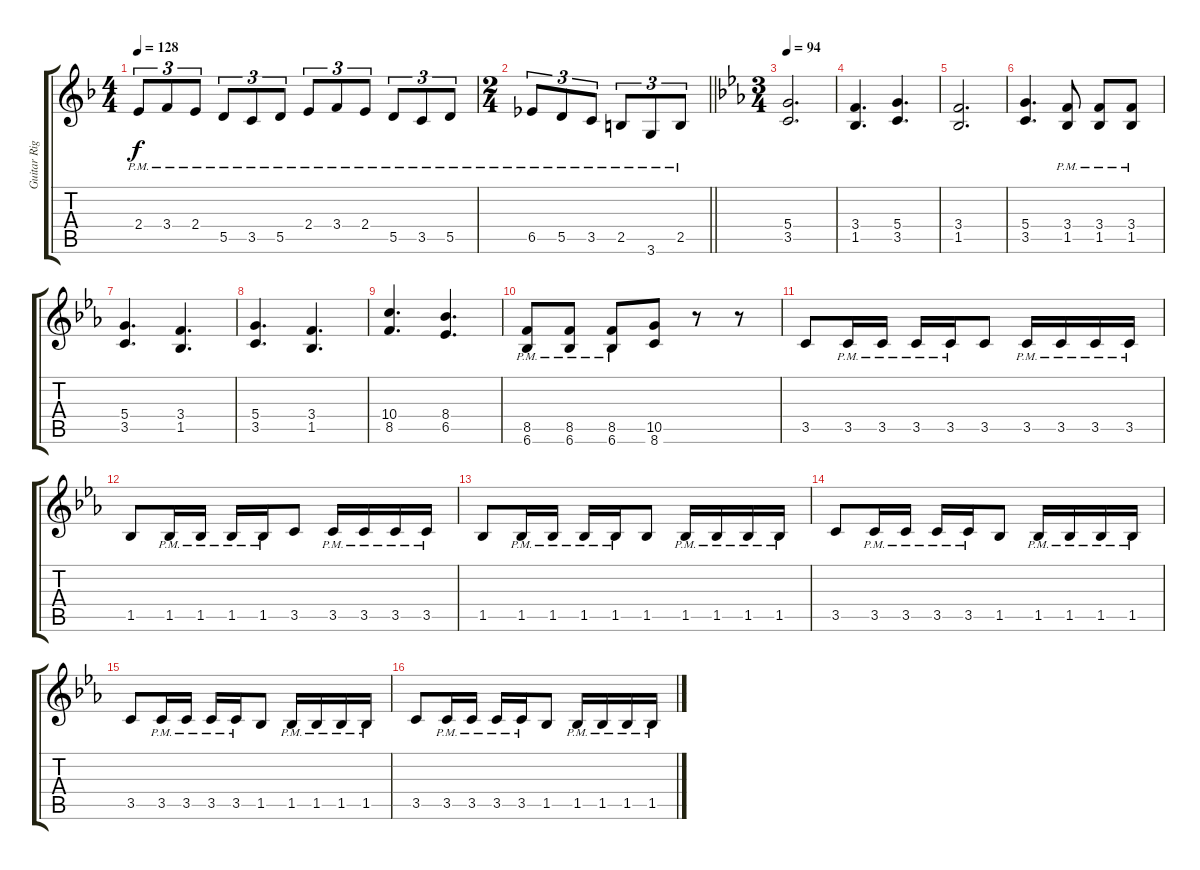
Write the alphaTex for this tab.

\track ("Guitar Right" "Guitar Rig") {instrument distortionguitar}
\staff {score tabs}
\tuning (E4 B3 G3 D3 A2 E2) {hide}
\ts (4 4)
\tempo 128
\clef g2
\ks dminor
2.4{pm}.8{tu (3 2) dy f} 3.4{pm}.8{tu (3 2)} 2.4{pm}.8{tu (3 2)} 5.5{pm}.8{tu (3 2)} 3.5{pm}.8{tu (3 2)} 5.5{pm}.8{tu (3 2)} 2.4{pm}.8{tu (3 2)} 3.4{pm}.8{tu (3 2)} 2.4{pm}.8{tu (3 2)} 5.5{pm}.8{tu (3 2)} 3.5{pm}.8{tu (3 2)} 5.5{pm}.8{tu (3 2)} |
\ts (2 4)
\barLineRight lightlight
6.5{pm}.8{tu (3 2)} 5.5{pm}.8{tu (3 2)} 3.5{pm}.8{tu (3 2)} 2.5{pm}.8{tu (3 2)} 3.6{pm}.8{tu (3 2)} 2.5{pm}.8{tu (3 2)} |
\ts (3 4)
\section ("" "")
\tempo 94
\ks cminor
(5.4 3.5).2{d} |
(3.4 1.5).4{d} (5.4 3.5).4{d} |
(3.4 1.5).2{d} |
(5.4 3.5).4{d} (3.4{pm} 1.5{pm}).8 (3.4{pm} 1.5{pm}).8 (3.4{pm} 1.5{pm}).8 |
(5.4 3.5).4{d} (3.4 1.5).4{d} |
(5.4 3.5).4{d} (3.4 1.5).4{d} |
(10.4 8.5).4{d} (8.4 6.5).4{d} |
(8.5{pm} 6.6{pm}).8 (8.5{pm} 6.6{pm}).8 (8.5{pm} 6.6{pm}).8 (10.5 8.6).8 r.8 r.8 |
3.5.8 3.5{pm}.16 3.5{pm}.16 3.5{pm}.16 3.5{pm}.16 3.5.8 3.5{pm}.16 3.5{pm}.16 3.5{pm}.16 3.5{pm}.16 |
1.5.8 1.5{pm}.16 1.5{pm}.16 1.5{pm}.16 1.5{pm}.16 3.5.8 3.5{pm}.16 3.5{pm}.16 3.5{pm}.16 3.5{pm}.16 |
1.5.8 1.5{pm}.16 1.5{pm}.16 1.5{pm}.16 1.5{pm}.16 1.5.8 1.5{pm}.16 1.5{pm}.16 1.5{pm}.16 1.5{pm}.16 |
3.5.8 3.5{pm}.16 3.5{pm}.16 3.5{pm}.16 3.5{pm}.16 1.5.8 1.5{pm}.16 1.5{pm}.16 1.5{pm}.16 1.5{pm}.16 |
3.5.8 3.5{pm}.16 3.5{pm}.16 3.5{pm}.16 3.5{pm}.16 1.5.8 1.5{pm}.16 1.5{pm}.16 1.5{pm}.16 1.5{pm}.16 |
3.5.8 3.5{pm}.16 3.5{pm}.16 3.5{pm}.16 3.5{pm}.16 1.5.8 1.5{pm}.16 1.5{pm}.16 1.5{pm}.16 1.5{pm}.16
